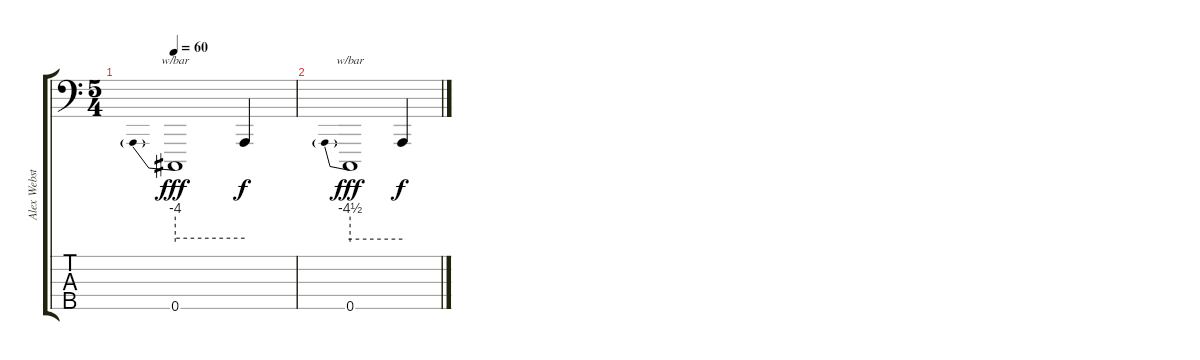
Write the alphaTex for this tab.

\track ("Alex Webster - Bass" "Alex Webst") {instrument electricbassfinger}
\staff {score tabs}
\tuning (G2 D2 A1 E1 A0) {hide}
\ts (5 4)
\tempo 60
\clef f4
\ks c
0.5.1{tbe (predive default 0 -16 60 -16) dy fff} 0.5{t}.4{dy f} |
0.5.1{tbe (predive default 0 -18 60 -18) dy fff} 0.5{t}.4{dy f}
